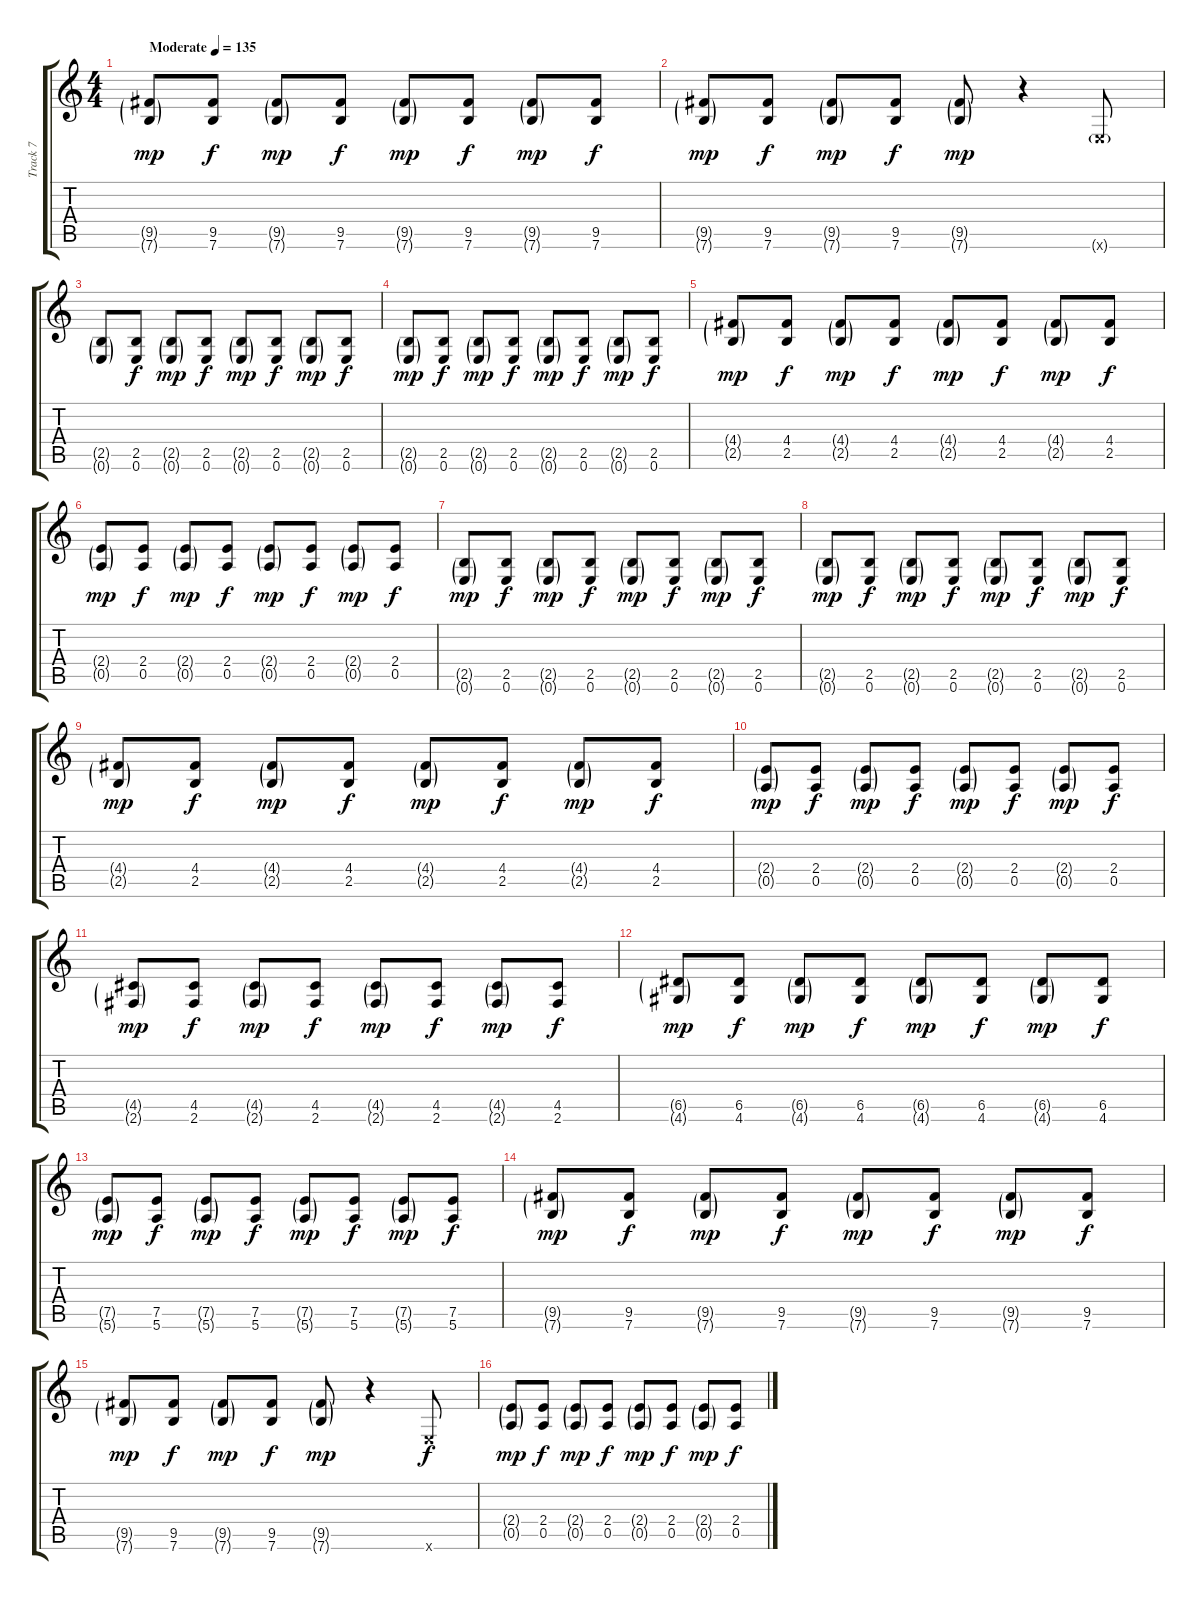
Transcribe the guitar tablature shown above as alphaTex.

\track ("Track 7" "Track 7") {instrument distortionguitar}
\staff {score tabs}
\tuning (E4 B3 G3 D3 A2 E2) {hide}
\ts (4 4)
\tempo (135 "Moderate")
\clef g2
\ks c
(9.5{g} 7.6{g}).8{dy mp instrument distortionguitar} (9.5 7.6).8{dy f} (9.5{g} 7.6{g}).8{dy mp} (9.5 7.6).8{dy f} (9.5{g} 7.6{g}).8{dy mp} (9.5 7.6).8{dy f} (9.5{g} 7.6{g}).8{dy mp} (9.5 7.6).8{dy f} |
(9.5{g} 7.6{g}).8{dy mp} (9.5 7.6).8{dy f} (9.5{g} 7.6{g}).8{dy mp} (9.5 7.6).8{dy f} (9.5{g} 7.6{g}).8{dy mp} r.4 0.6{g x}.8 |
(2.5{g} 0.6{g}).8 (2.5 0.6).8{dy f} (2.5{g} 0.6{g}).8{dy mp} (2.5 0.6).8{dy f} (2.5{g} 0.6{g}).8{dy mp} (2.5 0.6).8{dy f} (2.5{g} 0.6{g}).8{dy mp} (2.5 0.6).8{dy f} |
(2.5{g} 0.6{g}).8{dy mp} (2.5 0.6).8{dy f} (2.5{g} 0.6{g}).8{dy mp} (2.5 0.6).8{dy f} (2.5{g} 0.6{g}).8{dy mp} (2.5 0.6).8{dy f} (2.5{g} 0.6{g}).8{dy mp} (2.5 0.6).8{dy f} |
(4.4{g} 2.5{g}).8{dy mp} (4.4 2.5).8{dy f} (4.4{g} 2.5{g}).8{dy mp} (4.4 2.5).8{dy f} (4.4{g} 2.5{g}).8{dy mp} (4.4 2.5).8{dy f} (4.4{g} 2.5{g}).8{dy mp} (4.4 2.5).8{dy f} |
(2.4{g} 0.5{g}).8{dy mp} (2.4 0.5).8{dy f} (2.4{g} 0.5{g}).8{dy mp} (2.4 0.5).8{dy f} (2.4{g} 0.5{g}).8{dy mp} (2.4 0.5).8{dy f} (2.4{g} 0.5{g}).8{dy mp} (2.4 0.5).8{dy f} |
(2.5{g} 0.6{g}).8{dy mp} (2.5 0.6).8{dy f} (2.5{g} 0.6{g}).8{dy mp} (2.5 0.6).8{dy f} (2.5{g} 0.6{g}).8{dy mp} (2.5 0.6).8{dy f} (2.5{g} 0.6{g}).8{dy mp} (2.5 0.6).8{dy f} |
(2.5{g} 0.6{g}).8{dy mp} (2.5 0.6).8{dy f} (2.5{g} 0.6{g}).8{dy mp} (2.5 0.6).8{dy f} (2.5{g} 0.6{g}).8{dy mp} (2.5 0.6).8{dy f} (2.5{g} 0.6{g}).8{dy mp} (2.5 0.6).8{dy f} |
(4.4{g} 2.5{g}).8{dy mp} (4.4 2.5).8{dy f} (4.4{g} 2.5{g}).8{dy mp} (4.4 2.5).8{dy f} (4.4{g} 2.5{g}).8{dy mp} (4.4 2.5).8{dy f} (4.4{g} 2.5{g}).8{dy mp} (4.4 2.5).8{dy f} |
(2.4{g} 0.5{g}).8{dy mp} (2.4 0.5).8{dy f} (2.4{g} 0.5{g}).8{dy mp} (2.4 0.5).8{dy f} (2.4{g} 0.5{g}).8{dy mp} (2.4 0.5).8{dy f} (2.4{g} 0.5{g}).8{dy mp} (2.4 0.5).8{dy f} |
(4.5{g} 2.6{g}).8{dy mp} (4.5 2.6).8{dy f} (4.5{g} 2.6{g}).8{dy mp} (4.5 2.6).8{dy f} (4.5{g} 2.6{g}).8{dy mp} (4.5 2.6).8{dy f} (4.5{g} 2.6{g}).8{dy mp} (4.5 2.6).8{dy f} |
(6.5{g} 4.6{g}).8{dy mp} (6.5 4.6).8{dy f} (6.5{g} 4.6{g}).8{dy mp} (6.5 4.6).8{dy f} (6.5{g} 4.6{g}).8{dy mp} (6.5 4.6).8{dy f} (6.5{g} 4.6{g}).8{dy mp} (6.5 4.6).8{dy f} |
(7.5{g} 5.6{g}).8{dy mp} (7.5 5.6).8{dy f} (7.5{g} 5.6{g}).8{dy mp} (7.5 5.6).8{dy f} (7.5{g} 5.6{g}).8{dy mp} (7.5 5.6).8{dy f} (7.5{g} 5.6{g}).8{dy mp} (7.5 5.6).8{dy f} |
(9.5{g} 7.6{g}).8{dy mp} (9.5 7.6).8{dy f} (9.5{g} 7.6{g}).8{dy mp} (9.5 7.6).8{dy f} (9.5{g} 7.6{g}).8{dy mp} (9.5 7.6).8{dy f} (9.5{g} 7.6{g}).8{dy mp} (9.5 7.6).8{dy f} |
(9.5{g} 7.6{g}).8{dy mp} (9.5 7.6).8{dy f} (9.5{g} 7.6{g}).8{dy mp} (9.5 7.6).8{dy f} (9.5{g} 7.6{g}).8{dy mp} r.4 0.6{x}.8{dy f} |
(2.4{g} 0.5{g}).8{dy mp} (2.4 0.5).8{dy f} (2.4{g} 0.5{g}).8{dy mp} (2.4 0.5).8{dy f} (2.4{g} 0.5{g}).8{dy mp} (2.4 0.5).8{dy f} (2.4{g} 0.5{g}).8{dy mp} (2.4 0.5).8{dy f}
